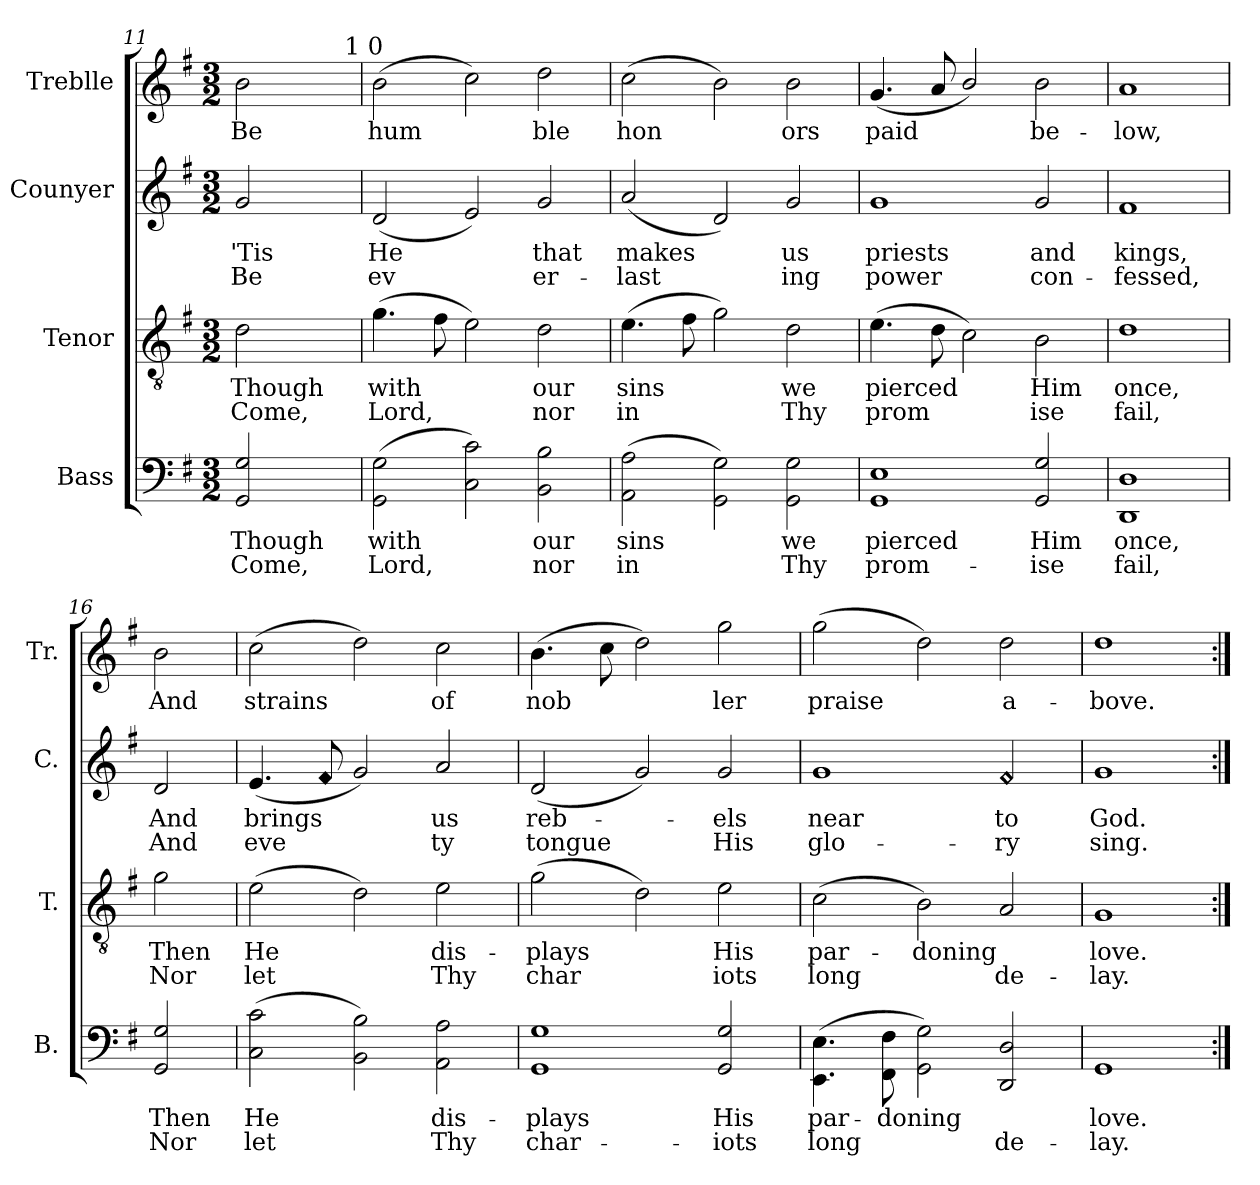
**kern	**text	**text	**kern	**text	**text	**kern	**text	**text	**kern	**text
*part4	*part4	*part4	*part3	*part3	*part3	*part2	*part2	*part2	*part1	*part1
*staff4	*staff4	*staff4	*staff3	*staff3	*staff3	*staff2	*staff2	*staff2	*staff1	*staff1
*I"Bass	*	*	*I"Tenor	*	*	*I"Counyer	*	*	*I"Treblle	*
*I'B.	*	*	*I'T.	*	*	*I'C.	*	*	*I'Tr.	*
*clefF4	*	*	*clefGv2	*	*	*clefG2	*	*	*clefG2	*
*k[f#]	*	*	*k[f#]	*	*	*k[f#]	*	*	*k[f#]	*
*G:	*	*	*G:	*	*	*G:	*	*	*G:	*
*M3/2	*	*	*M3/2	*	*	*M3/2	*	*	*M3/2	*
=11	=11	=11	=11	=11	=11	=11	=11	=11	=11	=11
!	!LO:LY:a:rj	!LO:LY:a:rj	!	!LO:LY:b:rj	!LO:LY:b:rj	!	!LO:LY:b:rj	!LO:LY:b:rj	!	!LO:LY:b:rj
*	*	*	*	*	*	*	*	*	*^	*
2G/ 2GG/	Though	Come,	2d\	Though	Come,	2g/	'Tis	Be	2b\	4ryy	Be
.	.	.	.	.	.	.	.	.	.	8ryy	.
.	.	.	.	.	.	.	.	.	.	16ryy	.
.	.	.	.	.	.	.	.	.	.	64ryy	.
!	!	!	!	!	!	!	!	!	!	!LO:TX:a:t=1 0	!
.	.	.	.	.	.	.	.	.	.	32.ryy	.
=12	=12	=12	=12	=12	=12	=12	=12	=12	=12	=12	=12
!	!LO:LY:a:rj	!LO:LY:a:rj	!	!LO:LY:b:rj	!LO:LY:b:rj	!	!LO:LY:b:rj	!LO:LY:b:rj	!	!	!LO:LY:b:rj
*	*	*	*	*	*	*	*	*	*v	*v	*
(>2G\ 2GG\	with	Lord,	(>4.g\	with	Lord,	(<2d/	He	ev-	(>2b\	hum-
!	!	!	!	!LO:LY:b:rj	!LO:LY:b:rj	!	!	!	!	!
.	.	.	8f#\	.	.	.	.	.	.	.
!	!LO:LY:a:rj	!LO:LY:a:rj	!	!LO:LY:b:rj	!LO:LY:b:rj	!	!LO:LY:b:rj	!LO:LY:b:rj	!	!LO:LY:b:rj
2c\ 2C\)	.	.	2e\)	.	.	2e/)	--	-	2cc\)	--
!	!LO:LY:a:rj	!LO:LY:a:rj	!	!LO:LY:b:rj	!LO:LY:b:rj	!	!LO:LY:b:rj	!LO:LY:b:rj	!	!LO:LY:b:rj
2B\ 2BB\	our	nor	2d\	our	nor	2g/	that	er-	2dd\	-ble
=13	=13	=13	=13	=13	=13	=13	=13	=13	=13	=13
!	!LO:LY:a:rj	!LO:LY:a:rj	!	!LO:LY:b:rj	!LO:LY:b:rj	!	!LO:LY:b:rj	!LO:LY:b:rj	!	!LO:LY:b:rj
(>2A\ 2AA\	sins	in	(>4.e\	sins	in	(<2a/	-makes	last-	(>2cc\	hon-
!	!	!	!	!LO:LY:b:rj	!LO:LY:b:rj	!	!	!	!	!
.	.	.	8f#\	.	.	.	.	.	.	.
!	!LO:LY:a:rj	!LO:LY:a:rj	!	!LO:LY:b:rj	!LO:LY:b:rj	!	!LO:LY:b:rj	!LO:LY:b:rj	!	!LO:LY:b:rj
2G\ 2GG\)	.	.	2g\)	.	.	2d/)	--	-	2b\)	--
!	!LO:LY:a:rj	!LO:LY:a:rj	!	!LO:LY:b:rj	!LO:LY:b:rj	!	!LO:LY:b:rj	!LO:LY:b:rj	!	!LO:LY:b:rj
2G\ 2GG\	we	Thy	2d\	we	Thy	2g/	us	ing	2b\	-ors
=14	=14	=14	=14	=14	=14	=14	=14	=14	=14	=14
!	!LO:LY:a:rj	!LO:LY:a:rj	!	!LO:LY:b:rj	!LO:LY:b:rj	!	!LO:LY:b:rj	!LO:LY:b:rj	!	!LO:LY:b:rj
1GG 1E	pierced	prom-	(>4.e\	pierced	prom-	1g	priests	power	(<4.g/	paid
!	!	!	!	!LO:LY:b:rj	!LO:LY:b:rj	!	!	!	!	!LO:LY:b:rj
.	.	.	8d\	--	-	.	.	.	8a/	.
!	!	!	!	!LO:LY:b:rj	!LO:LY:b:rj	!	!	!	!	!LO:LY:b:rj
.	.	.	2c\)	-	-	.	.	.	2b/)	.
!	!LO:LY:a:rj	!LO:LY:a:rj	!	!LO:LY:b:rj	!LO:LY:b:rj	!	!LO:LY:b:rj	!LO:LY:b:rj	!	!LO:LY:b:rj
2G/ 2GG/	-Him	ise	2B\	Him	ise	2g/	and	con-	2b\	be-
=15	=15	=15	=15	=15	=15	=15	=15	=15	=15	=15
!	!LO:LY:a:rj	!LO:LY:a:rj	!	!LO:LY:b:rj	!LO:LY:b:rj	!	!LO:LY:b:rj	!LO:LY:b:rj	!	!LO:LY:b:rj
1D 1DD	once,	fail,	1d	once,	fail,	1f#	-kings,	fessed,	1a	-low,
=16	=16	=16	=16	=16	=16	=16	=16	=16	=16	=16
!	!LO:LY:a:rj	!LO:LY:a:rj	!	!LO:LY:b:rj	!LO:LY:b:rj	!	!LO:LY:b:rj	!LO:LY:b:rj	!	!LO:LY:b:rj
2G/ 2GG/	Then	Nor	2g\	Then	Nor	2d/	And	And	2b\	And
=17	=17	=17	=17	=17	=17	=17	=17	=17	=17	=17
!	!LO:LY:a:rj	!LO:LY:a:rj	!	!LO:LY:b:rj	!LO:LY:b:rj	!	!LO:LY:b:rj	!LO:LY:b:rj	!	!LO:LY:b:rj
(>2c\ 2C\	He	let	(>2e\	He	let	(<4.e/	brings	eve-	(>2cc\	strains
!	!	!	!	!	!	!LO:N:head=diamond	!LO:LY:b:rj	!LO:LY:b:rj	!	!
.	.	.	.	.	.	8f#/	--	-	.	.
!	!LO:LY:a:rj	!LO:LY:a:rj	!	!LO:LY:b:rj	!LO:LY:b:rj	!	!LO:LY:b:rj	!LO:LY:b:rj	!	!LO:LY:b:rj
2B\ 2BB\)	.	-	2d\)	.	-	2g/)	-	-	2dd\)	.
!	!LO:LY:a:rj	!LO:LY:a:rj	!	!LO:LY:b:rj	!LO:LY:b:rj	!	!LO:LY:b:rj	!LO:LY:b:rj	!	!LO:LY:b:rj
2A\ 2AA\	-dis-	-Thy	2e\	-dis-	-Thy	2a/	us	ty	2cc>\	of
=18	=18	=18	=18	=18	=18	=18	=18	=18	=18	=18
!	!LO:LY:a:rj	!LO:LY:a:rj	!	!LO:LY:b:rj	!LO:LY:b:rj	!	!LO:LY:b:rj	!LO:LY:b:rj	!	!LO:LY:b:rj
1G 1GG	plays	char-	(>2g\	plays	char-	(<2d/	reb-	-tongue	(>4.b\	nob-
!	!	!	!	!	!	!	!	!	!	!LO:LY:b:rj
.	.	.	.	.	.	.	.	.	8cc\	--
!	!	!	!	!LO:LY:b:rj	!LO:LY:b:rj	!	!LO:LY:b:rj	!LO:LY:b:rj	!	!LO:LY:b:rj
.	.	.	2d\)	--	-	2g/)	.	.	2dd\)	--
!	!LO:LY:a:rj	!LO:LY:a:rj	!	!LO:LY:b:rj	!LO:LY:b:rj	!	!LO:LY:b:rj	!LO:LY:b:rj	!	!LO:LY:b:rj
2G/ 2GG/	-His	iots	2e\	His	iots	2g/	els	His	2gg\	-ler
=19	=19	=19	=19	=19	=19	=19	=19	=19	=19	=19
!	!LO:LY:a:rj	!LO:LY:a:rj	!	!LO:LY:b:rj	!LO:LY:b:rj	!	!LO:LY:b:rj	!LO:LY:b:rj	!	!LO:LY:b:rj
(>4.E\ 4.EE\	par-	-long	(>2c\	par-	-long	1g	near	glo-	(>2gg\	praise
!	!LO:LY:a:rj	!LO:LY:a:rj	!	!	!	!	!	!	!	!
8FF#\ 8F#\	doning	.	.	.	.	.	.	.	.	.
!	!LO:LY:a:rj	!LO:LY:a:rj	!	!LO:LY:b:rj	!LO:LY:b:rj	!	!	!	!	!LO:LY:b:rj
2G\ 2GG\)	.	.	2B\)	doning	.	.	.	.	2dd\)	.
!	!LO:LY:a:rj	!LO:LY:a:rj	!	!LO:LY:b:rj	!LO:LY:b:rj	!LO:N:head=diamond	!LO:LY:b:rj	!LO:LY:b:rj	!	!LO:LY:b:rj
2D/ 2DD/	.	de-	2A/	.	de-	2f#/	-to	ry	2dd\	a-
=20	=20	=20	=20	=20	=20	=20	=20	=20	=20	=20
!	!LO:LY:a:rj	!LO:LY:a:rj	!	!LO:LY:b:rj	!LO:LY:b:rj	!	!LO:LY:b:rj	!LO:LY:b:rj	!	!LO:LY:b:rj
1GG	-love.	lay.	1G	-love.	lay.	1g	God.	sing.	1dd	-bove.
=:|!	=:|!	=:|!	=:|!	=:|!	=:|!	=:|!	=:|!	=:|!	=:|!	=:|!
*-	*-	*-	*-	*-	*-	*-	*-	*-	*-	*-
